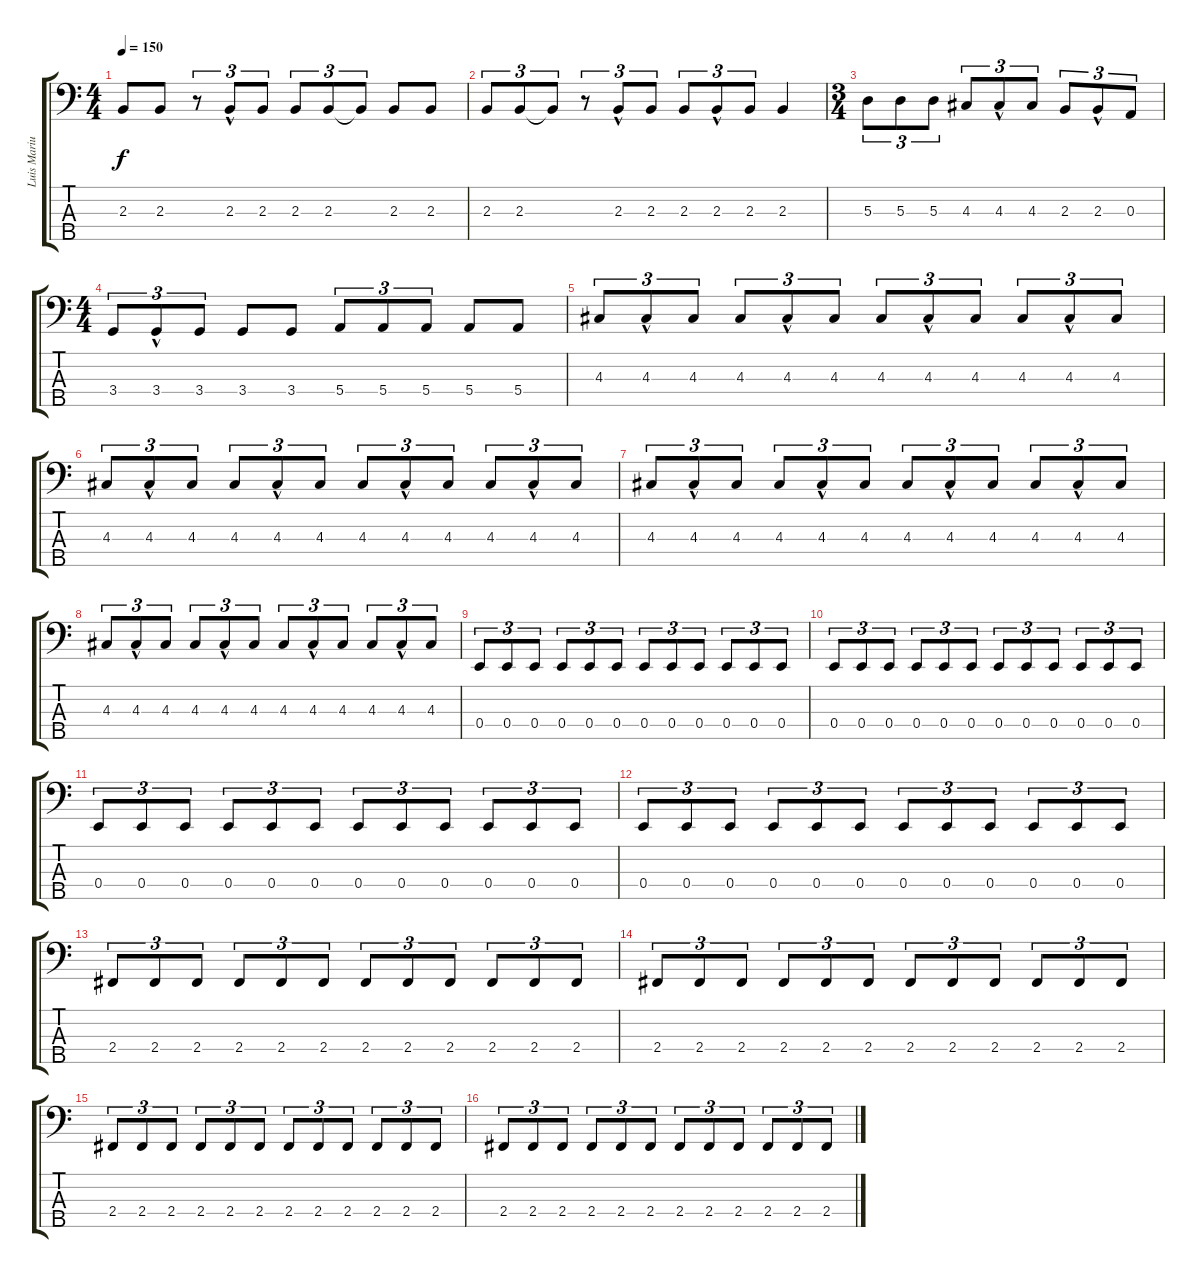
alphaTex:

\track ("Luis Mariuti" "Luis Mariu") {instrument electricbasspick}
\staff {score tabs}
\tuning (G2 D2 A1 E1 B0) {hide}
\ts (4 4)
\tempo 150
\clef f4
\ks c
2.3.8{dy f} 2.3.8 r.8{tu (3 2)} 2.3{hac}.8{tu (3 2)} 2.3.8{tu (3 2)} 2.3.8{tu (3 2)} 2.3.8{tu (3 2)} 2.3{t}.8{tu (3 2)} 2.3.8 2.3.8 |
2.3.8{tu (3 2)} 2.3.8{tu (3 2)} 2.3{t}.8{tu (3 2)} r.8{tu (3 2)} 2.3{hac}.8{tu (3 2)} 2.3.8{tu (3 2)} 2.3.8{tu (3 2)} 2.3{hac}.8{tu (3 2)} 2.3.8{tu (3 2)} 2.3.4 |
\ts (3 4)
5.3.8{tu (3 2)} 5.3.8{tu (3 2)} 5.3.8{tu (3 2)} 4.3.8{tu (3 2)} 4.3{hac}.8{tu (3 2)} 4.3.8{tu (3 2)} 2.3.8{tu (3 2)} 2.3{hac}.8{tu (3 2)} 0.3.8{tu (3 2)} |
\ts (4 4)
3.4.8{tu (3 2)} 3.4{hac}.8{tu (3 2)} 3.4.8{tu (3 2)} 3.4.8 3.4.8 5.4.8{tu (3 2)} 5.4.8{tu (3 2)} 5.4.8{tu (3 2)} 5.4.8 5.4.8 |
4.3.8{tu (3 2)} 4.3{hac}.8{tu (3 2)} 4.3.8{tu (3 2)} 4.3.8{tu (3 2)} 4.3{hac}.8{tu (3 2)} 4.3.8{tu (3 2)} 4.3.8{tu (3 2)} 4.3{hac}.8{tu (3 2)} 4.3.8{tu (3 2)} 4.3.8{tu (3 2)} 4.3{hac}.8{tu (3 2)} 4.3.8{tu (3 2)} |
4.3.8{tu (3 2)} 4.3{hac}.8{tu (3 2)} 4.3.8{tu (3 2)} 4.3.8{tu (3 2)} 4.3{hac}.8{tu (3 2)} 4.3.8{tu (3 2)} 4.3.8{tu (3 2)} 4.3{hac}.8{tu (3 2)} 4.3.8{tu (3 2)} 4.3.8{tu (3 2)} 4.3{hac}.8{tu (3 2)} 4.3.8{tu (3 2)} |
4.3.8{tu (3 2)} 4.3{hac}.8{tu (3 2)} 4.3.8{tu (3 2)} 4.3.8{tu (3 2)} 4.3{hac}.8{tu (3 2)} 4.3.8{tu (3 2)} 4.3.8{tu (3 2)} 4.3{hac}.8{tu (3 2)} 4.3.8{tu (3 2)} 4.3.8{tu (3 2)} 4.3{hac}.8{tu (3 2)} 4.3.8{tu (3 2)} |
4.3.8{tu (3 2)} 4.3{hac}.8{tu (3 2)} 4.3.8{tu (3 2)} 4.3.8{tu (3 2)} 4.3{hac}.8{tu (3 2)} 4.3.8{tu (3 2)} 4.3.8{tu (3 2)} 4.3{hac}.8{tu (3 2)} 4.3.8{tu (3 2)} 4.3.8{tu (3 2)} 4.3{hac}.8{tu (3 2)} 4.3.8{tu (3 2)} |
0.4.8{tu (3 2)} 0.4.8{tu (3 2)} 0.4.8{tu (3 2)} 0.4.8{tu (3 2)} 0.4.8{tu (3 2)} 0.4.8{tu (3 2)} 0.4.8{tu (3 2)} 0.4.8{tu (3 2)} 0.4.8{tu (3 2)} 0.4.8{tu (3 2)} 0.4.8{tu (3 2)} 0.4.8{tu (3 2)} |
0.4.8{tu (3 2)} 0.4.8{tu (3 2)} 0.4.8{tu (3 2)} 0.4.8{tu (3 2)} 0.4.8{tu (3 2)} 0.4.8{tu (3 2)} 0.4.8{tu (3 2)} 0.4.8{tu (3 2)} 0.4.8{tu (3 2)} 0.4.8{tu (3 2)} 0.4.8{tu (3 2)} 0.4.8{tu (3 2)} |
0.4.8{tu (3 2)} 0.4.8{tu (3 2)} 0.4.8{tu (3 2)} 0.4.8{tu (3 2)} 0.4.8{tu (3 2)} 0.4.8{tu (3 2)} 0.4.8{tu (3 2)} 0.4.8{tu (3 2)} 0.4.8{tu (3 2)} 0.4.8{tu (3 2)} 0.4.8{tu (3 2)} 0.4.8{tu (3 2)} |
0.4.8{tu (3 2)} 0.4.8{tu (3 2)} 0.4.8{tu (3 2)} 0.4.8{tu (3 2)} 0.4.8{tu (3 2)} 0.4.8{tu (3 2)} 0.4.8{tu (3 2)} 0.4.8{tu (3 2)} 0.4.8{tu (3 2)} 0.4.8{tu (3 2)} 0.4.8{tu (3 2)} 0.4.8{tu (3 2)} |
2.4.8{tu (3 2)} 2.4.8{tu (3 2)} 2.4.8{tu (3 2)} 2.4.8{tu (3 2)} 2.4.8{tu (3 2)} 2.4.8{tu (3 2)} 2.4.8{tu (3 2)} 2.4.8{tu (3 2)} 2.4.8{tu (3 2)} 2.4.8{tu (3 2)} 2.4.8{tu (3 2)} 2.4.8{tu (3 2)} |
2.4.8{tu (3 2)} 2.4.8{tu (3 2)} 2.4.8{tu (3 2)} 2.4.8{tu (3 2)} 2.4.8{tu (3 2)} 2.4.8{tu (3 2)} 2.4.8{tu (3 2)} 2.4.8{tu (3 2)} 2.4.8{tu (3 2)} 2.4.8{tu (3 2)} 2.4.8{tu (3 2)} 2.4.8{tu (3 2)} |
2.4.8{tu (3 2)} 2.4.8{tu (3 2)} 2.4.8{tu (3 2)} 2.4.8{tu (3 2)} 2.4.8{tu (3 2)} 2.4.8{tu (3 2)} 2.4.8{tu (3 2)} 2.4.8{tu (3 2)} 2.4.8{tu (3 2)} 2.4.8{tu (3 2)} 2.4.8{tu (3 2)} 2.4.8{tu (3 2)} |
2.4.8{tu (3 2)} 2.4.8{tu (3 2)} 2.4.8{tu (3 2)} 2.4.8{tu (3 2)} 2.4.8{tu (3 2)} 2.4.8{tu (3 2)} 2.4.8{tu (3 2)} 2.4.8{tu (3 2)} 2.4.8{tu (3 2)} 2.4.8{tu (3 2)} 2.4.8{tu (3 2)} 2.4.8{tu (3 2)}
